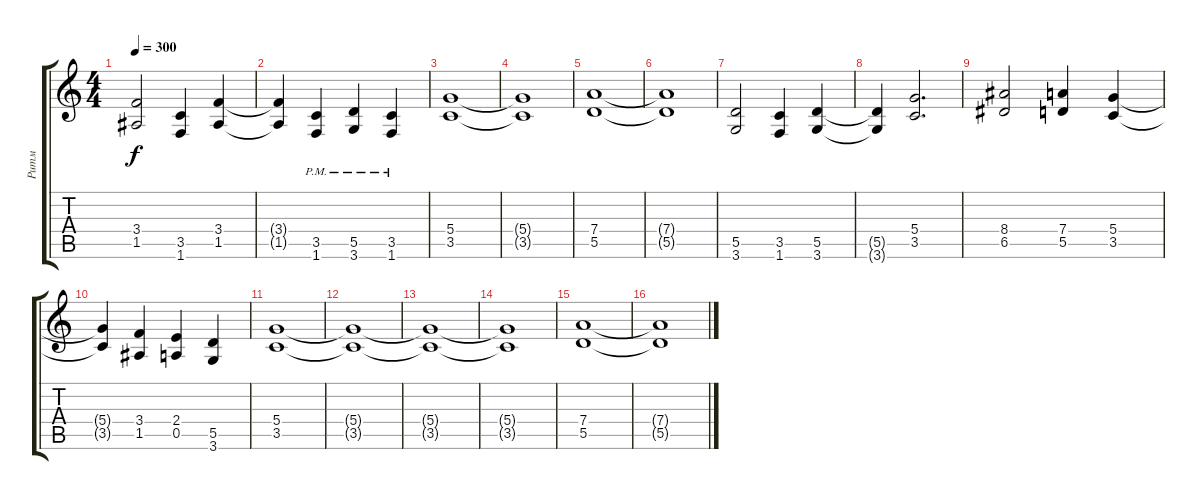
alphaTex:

\track ("Ритм" "Ритм") {instrument distortionguitar}
\staff {score tabs}
\tuning (E4 B3 G3 D3 A2 E2) {hide}
\ts (4 4)
\tempo 300
\clef g2
\ks c
(3.4 1.5).2{dy f} (3.5 1.6).4 (3.4 1.5).4 |
(3.4{t} 1.5{t}).4 (3.5{pm} 1.6{pm}).4 (5.5{pm} 3.6{pm}).4 (3.5{pm} 1.6{pm}).4 |
(5.4 3.5).1 |
(5.4{t} 3.5{t}).1 |
(7.4 5.5).1 |
(7.4{t} 5.5{t}).1 |
(5.5 3.6).2 (3.5 1.6).4 (5.5 3.6).4 |
(5.5{t} 3.6{t}).4 (5.4 3.5).2{d} |
(8.4 6.5).2 (7.4 5.5).4 (5.4 3.5).4 |
(5.4{t} 3.5{t}).4 (3.4 1.5).4 (2.4 0.5).4 (5.5 3.6).4 |
(5.4 3.5).1 |
(5.4{t} 3.5{t}).1 |
(5.4{t} 3.5{t}).1 |
(5.4{t} 3.5{t}).1 |
(7.4 5.5).1 |
(7.4{t} 5.5{t}).1
